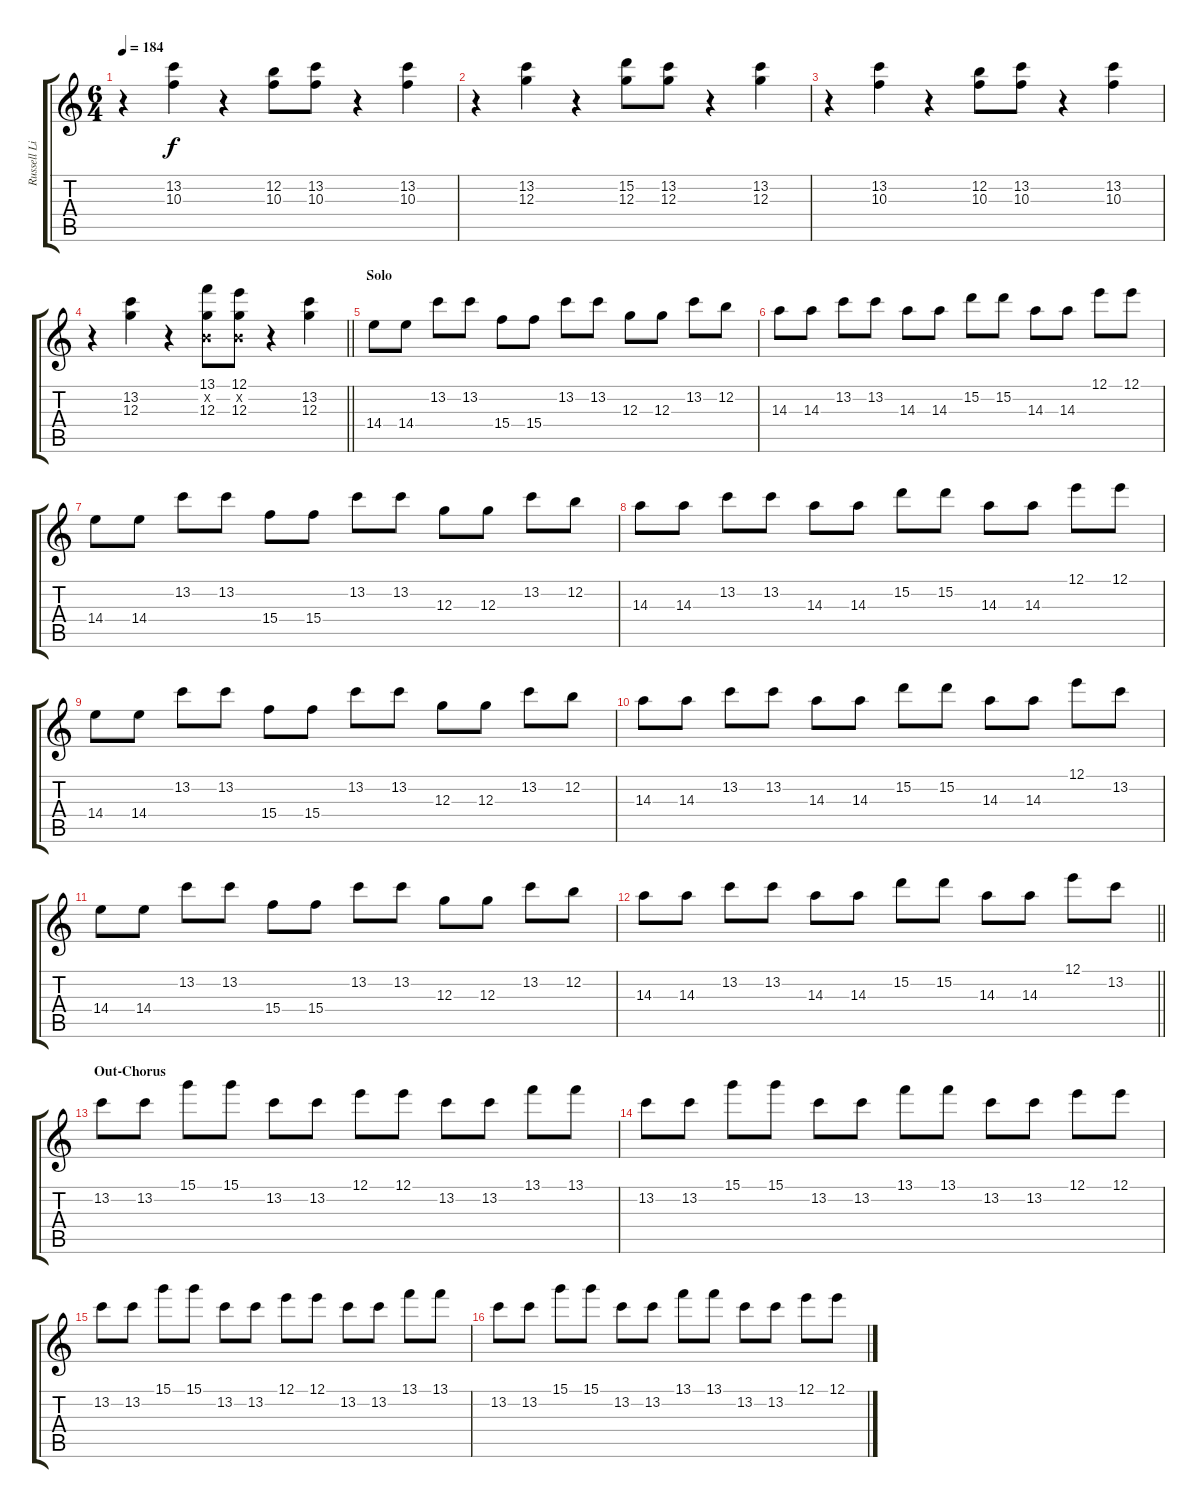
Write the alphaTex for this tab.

\track ("Russell Lissack" "Russell Li") {instrument overdrivenguitar}
\staff {score tabs}
\tuning (E4 B3 G3 D3 A2 E2) {hide}
\ts (6 4)
\tempo 184
\clef g2
\ks c
r.4{dy f} (13.2 10.3).4 r.4 (12.2 10.3).8 (13.2 10.3).8 r.4 (13.2 10.3).4 |
r.4 (13.2 12.3).4 r.4 (15.2 12.3).8 (13.2 12.3).8 r.4 (13.2 12.3).4 |
r.4 (13.2 10.3).4 r.4 (12.2 10.3).8 (13.2 10.3).8 r.4 (13.2 10.3).4 |
\barLineRight lightlight
r.4 (13.2 12.3).4 r.4 (13.1 0.2{x} 12.3).8 (12.1 0.2{x} 12.3).8 r.4 (13.2 12.3).4 |
\section ("" "Solo")
14.4.8 14.4.8 13.2.8 13.2.8 15.4.8 15.4.8 13.2.8 13.2.8 12.3.8 12.3.8 13.2.8 12.2.8 |
14.3.8 14.3.8 13.2.8 13.2.8 14.3.8 14.3.8 15.2.8 15.2.8 14.3.8 14.3.8 12.1.8 12.1.8 |
14.4.8 14.4.8 13.2.8 13.2.8 15.4.8 15.4.8 13.2.8 13.2.8 12.3.8 12.3.8 13.2.8 12.2.8 |
14.3.8 14.3.8 13.2.8 13.2.8 14.3.8 14.3.8 15.2.8 15.2.8 14.3.8 14.3.8 12.1.8 12.1.8 |
14.4.8 14.4.8 13.2.8 13.2.8 15.4.8 15.4.8 13.2.8 13.2.8 12.3.8 12.3.8 13.2.8 12.2.8 |
14.3.8 14.3.8 13.2.8 13.2.8 14.3.8 14.3.8 15.2.8 15.2.8 14.3.8 14.3.8 12.1.8 13.2.8 |
14.4.8 14.4.8 13.2.8 13.2.8 15.4.8 15.4.8 13.2.8 13.2.8 12.3.8 12.3.8 13.2.8 12.2.8 |
\barLineRight lightlight
14.3.8 14.3.8 13.2.8 13.2.8 14.3.8 14.3.8 15.2.8 15.2.8 14.3.8 14.3.8 12.1.8 13.2.8 |
\section ("" "Out-Chorus")
13.2.8 13.2.8 15.1.8 15.1.8 13.2.8 13.2.8 12.1.8 12.1.8 13.2.8 13.2.8 13.1.8 13.1.8 |
13.2.8 13.2.8 15.1.8 15.1.8 13.2.8 13.2.8 13.1.8 13.1.8 13.2.8 13.2.8 12.1.8 12.1.8 |
13.2.8 13.2.8 15.1.8 15.1.8 13.2.8 13.2.8 12.1.8 12.1.8 13.2.8 13.2.8 13.1.8 13.1.8 |
13.2.8 13.2.8 15.1.8 15.1.8 13.2.8 13.2.8 13.1.8 13.1.8 13.2.8 13.2.8 12.1.8 12.1.8
